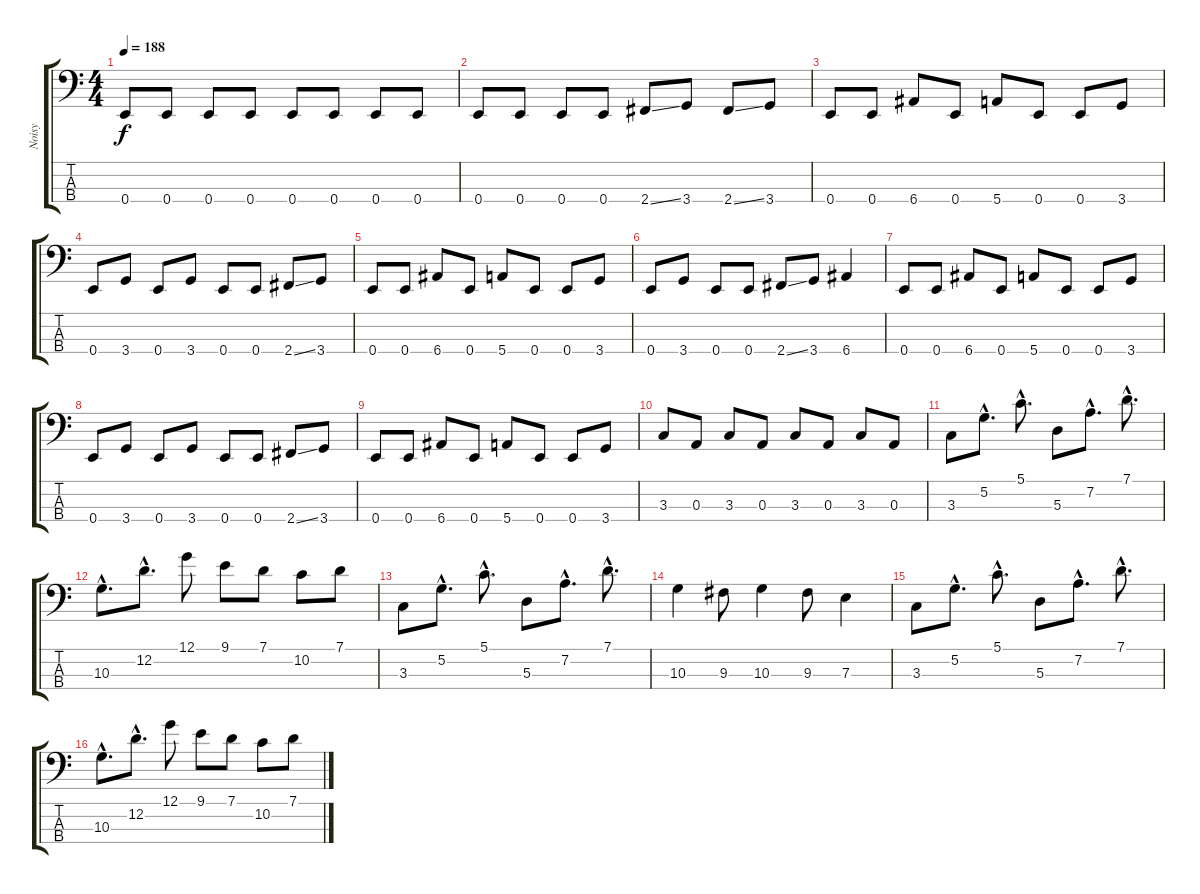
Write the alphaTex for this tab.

\track ("Noisy" "Noisy") {instrument electricbasspick}
\staff {score tabs}
\tuning (G2 D2 A1 E1) {hide}
\ts (4 4)
\tempo 188
\clef f4
\ks c
0.4.8{dy f} 0.4.8 0.4.8 0.4.8 0.4.8 0.4.8 0.4.8 0.4.8 |
0.4.8 0.4.8 0.4.8 0.4.8 2.4{ss}.8 3.4.8 2.4{ss}.8 3.4.8 |
0.4.8 0.4.8 6.4.8 0.4.8 5.4.8 0.4.8 0.4.8 3.4.8 |
0.4.8 3.4.8 0.4.8 3.4.8 0.4.8 0.4.8 2.4{ss}.8 3.4.8 |
0.4.8 0.4.8 6.4.8 0.4.8 5.4.8 0.4.8 0.4.8 3.4.8 |
0.4.8 3.4.8 0.4.8 0.4.8 2.4{ss}.8 3.4.8 6.4.4 |
0.4.8 0.4.8 6.4.8 0.4.8 5.4.8 0.4.8 0.4.8 3.4.8 |
0.4.8 3.4.8 0.4.8 3.4.8 0.4.8 0.4.8 2.4{ss}.8 3.4.8 |
0.4.8 0.4.8 6.4.8 0.4.8 5.4.8 0.4.8 0.4.8 3.4.8 |
3.3.8 0.3.8 3.3.8 0.3.8 3.3.8 0.3.8 3.3.8 0.3.8 |
3.3.8 5.2{hac}.8{d} 5.1{hac}.8{d} 5.3.8 7.2{hac}.8{d} 7.1{hac}.8{d} |
10.3{hac}.8{d} 12.2{hac}.8{d} 12.1.8 9.1.8 7.1.8 10.2.8 7.1.8 |
3.3.8 5.2{hac}.8{d} 5.1{hac}.8{d} 5.3.8 7.2{hac}.8{d} 7.1{hac}.8{d} |
10.3.4 9.3.8 10.3.4 9.3.8 7.3.4 |
3.3.8 5.2{hac}.8{d} 5.1{hac}.8{d} 5.3.8 7.2{hac}.8{d} 7.1{hac}.8{d} |
10.3{hac}.8{d} 12.2{hac}.8{d} 12.1.8 9.1.8 7.1.8 10.2.8 7.1.8
